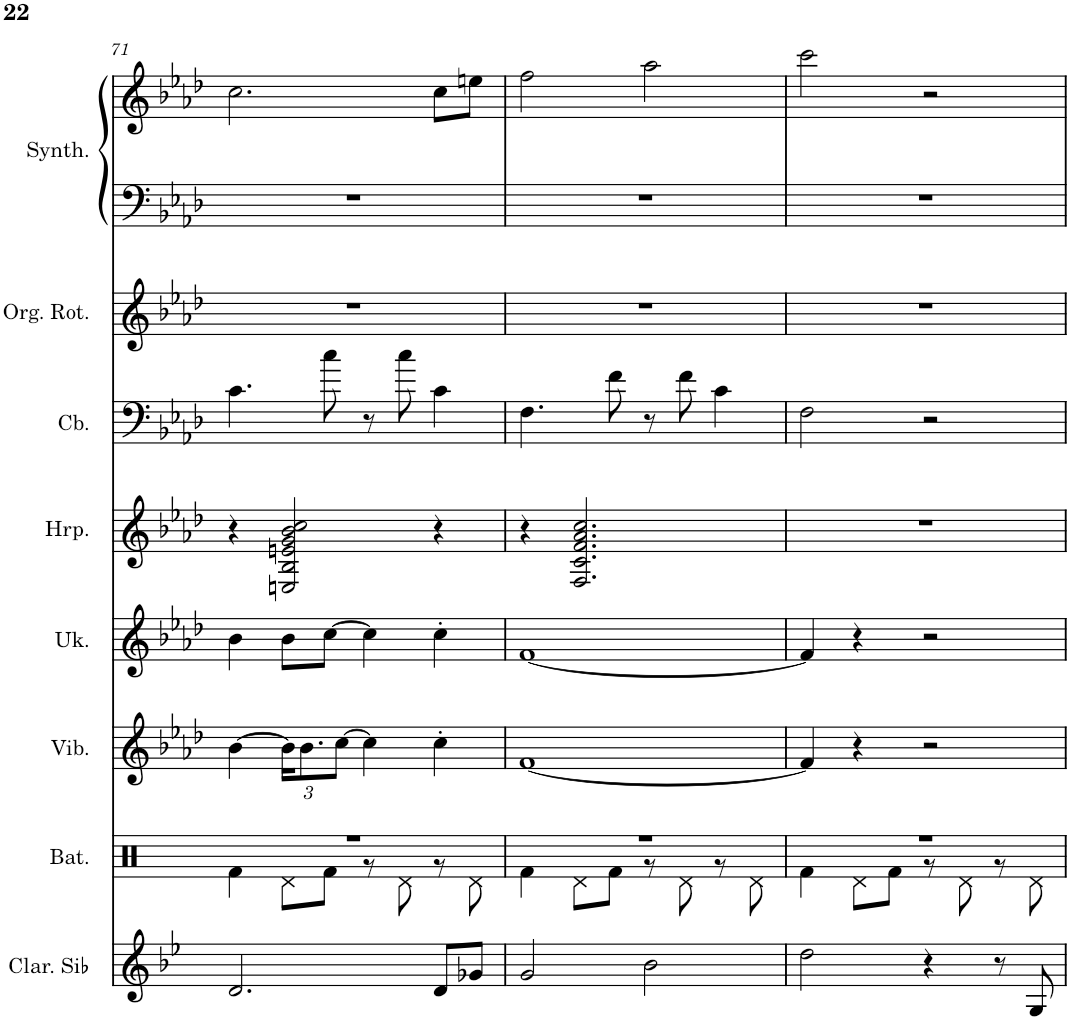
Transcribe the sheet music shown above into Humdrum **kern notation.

**kern	**kern	**kern	**kern	**kern	**kern	**kern	**kern	**kern
*part8	*part7	*part6	*part5	*part4	*part3	*part2	*part1	*part1
*staff9	*staff8	*staff7	*staff6	*staff5	*staff4	*staff3	*staff2	*staff1
*I"Clarinette en Sib	*I"Batterie	*I"Vibraphone, Vibraphone	*I"Ukulélé, Acoustic Guitar (nylon)	*I"Harpe	*I"Contrebasse, Acoustic Bass	*I"Orgue rotatif, Rock Organ	*I"Synthétiseur d'instruments à cordes, Synth Strings 2	*
*I'Clar. Sib	*I'Bat.	*I'Vib.	*I'Uk.	*I'Hrp.	*I'Cb.	*I'Org. Rot.	*I'Synth.	*
!!LO:PB:g=z
*clefG2	*clefX	*clefG2	*clefG2	*clefG2	*clefF4	*clefG2	*clefF4	*clefG2
*Trd1c2	*	*	*	*	*Trd7c12	*	*	*
*k[b-e-]	*k[]	*k[b-e-a-d-]	*k[b-e-a-d-]	*k[b-e-a-d-]	*k[b-e-a-d-]	*k[b-e-a-d-]	*k[b-e-a-d-]	*k[b-e-a-d-]
*M4/4	*M4/4	*M4/4	*M4/4	*M4/4	*M4/4	*M4/4	*M4/4	*M4/4
=71	=71	=71	=71	=71	=71	=71	=71	=71
*	*^	*	*	*	*	*	*	*
2.d/	1r	4Rf\	[4b-\	4b-\	4r	4.c\	1r	1r	2.cc\
*	*	*	*Xbrackettup	*	*	*	*	*	*
.	.	8Rd\L	24b-\KL]	8b-\L	2En/ 2B-/ 2en/ 2g/ 2b-/ 2cc/	.	.	.	.
.	.	.	12.b-\	.	.	.	.	.	.
.	.	8Rf\J	.	[8cc\J	.	8cc\	.	.	.
.	.	.	[12cc\J	.	.	.	.	.	.
.	.	8r	4cc\]	4cc\]	.	8r	.	.	.
.	.	8Rd\	.	.	.	8cc\	.	.	.
8d/L	.	8r	4cc'\	4cc'\	4r	4c\	.	.	8cc\L
8g-X/J	.	8Rd\	.	.	.	.	.	.	8een\J
=72	=72	=72	=72	=72	=72	=72	=72	=72	=72
2g/	1r	4Rf\	[1f	[1f	4r	4.F\	1r	1r	2ff\
.	.	8Rd\L	.	.	2.F/ 2.c/ 2.f/ 2.a-/ 2.cc/	.	.	.	.
.	.	8Rf\J	.	.	.	8f\	.	.	.
2b-\	.	8r	.	.	.	8r	.	.	2aa-\
.	.	8Rd\	.	.	.	8f\	.	.	.
.	.	8r	.	.	.	4c\	.	.	.
.	.	8Rd\	.	.	.	.	.	.	.
=73	=73	=73	=73	=73	=73	=73	=73	=73	=73
2dd\	1r	4Rf\	4f/]	4f/]	1r	2F\	1r	1r	2ccc\
.	.	8Rd\L	4r	4r	.	.	.	.	.
.	.	8Rf\J	.	.	.	.	.	.	.
4r	.	8r	2r	2r	.	2r	.	.	2r
.	.	8Rd\	.	.	.	.	.	.	.
8r	.	8r	.	.	.	.	.	.	.
8G/	.	8Rd\	.	.	.	.	.	.	.
*	*v	*v	*	*	*	*	*	*	*
=	=	=	=	=	=	=	=	=
*-	*-	*-	*-	*-	*-	*-	*-	*-
